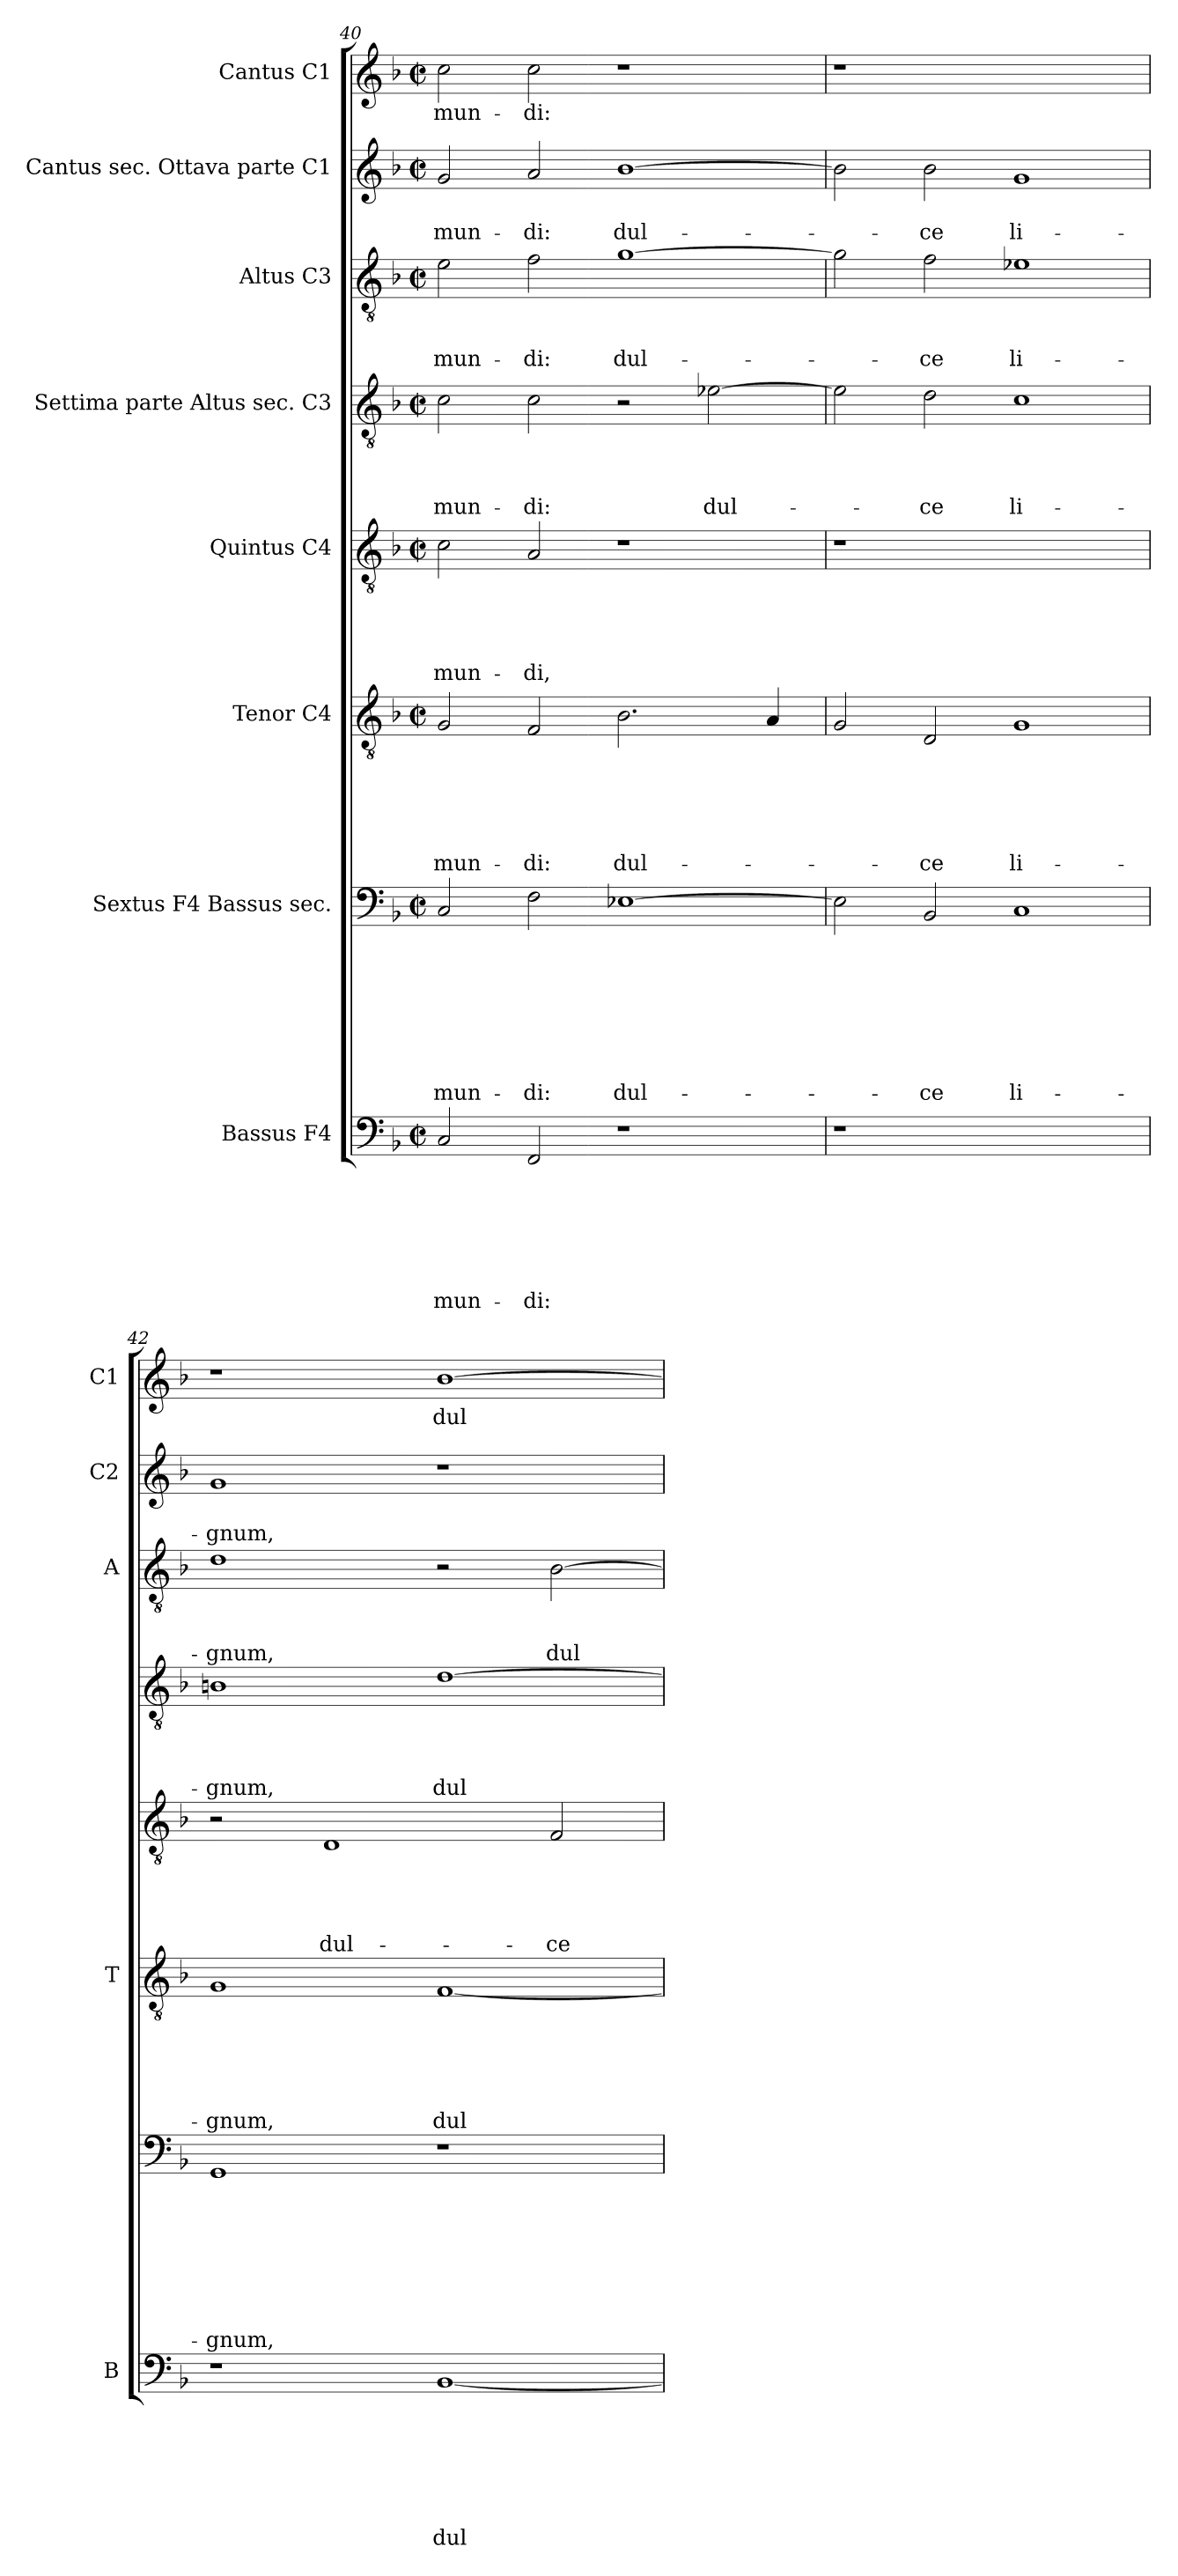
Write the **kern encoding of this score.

**kern	**text	**text	**text	**text	**text	**text	**text	**kern	**text	**text	**text	**text	**text	**text	**text	**text	**kern	**text	**text	**text	**text	**text	**text	**kern	**text	**text	**text	**text	**text	**kern	**text	**text	**text	**text	**kern	**text	**text	**text	**kern	**text	**text	**kern	**text
*part8	*part8	*part8	*part8	*part8	*part8	*part8	*part8	*part7	*part7	*part7	*part7	*part7	*part7	*part7	*part7	*part7	*part6	*part6	*part6	*part6	*part6	*part6	*part6	*part5	*part5	*part5	*part5	*part5	*part5	*part4	*part4	*part4	*part4	*part4	*part3	*part3	*part3	*part3	*part2	*part2	*part2	*part1	*part1
*staff8	*staff8	*staff8	*staff8	*staff8	*staff8	*staff8	*staff8	*staff7	*staff7	*staff7	*staff7	*staff7	*staff7	*staff7	*staff7	*staff7	*staff6	*staff6	*staff6	*staff6	*staff6	*staff6	*staff6	*staff5	*staff5	*staff5	*staff5	*staff5	*staff5	*staff4	*staff4	*staff4	*staff4	*staff4	*staff3	*staff3	*staff3	*staff3	*staff2	*staff2	*staff2	*staff1	*staff1
*I"Bassus F4	*	*	*	*	*	*	*	*I"Sextus F4 Bassus sec.	*	*	*	*	*	*	*	*	*I"Tenor C4	*	*	*	*	*	*	*I"Quintus C4	*	*	*	*	*	*I"Settima parte Altus sec. C3	*	*	*	*	*I"Altus C3	*	*	*	*I"Cantus sec. Ottava parte C1	*	*	*I"Cantus C1	*
*I'B	*	*	*	*	*	*	*	*	*	*	*	*	*	*	*	*	*I'T	*	*	*	*	*	*	*	*	*	*	*	*	*	*	*	*	*	*I'A	*	*	*	*I'C2	*	*	*I'C1	*
!!LO:LB:g=z
*clefF4	*	*	*	*	*	*	*	*clefF4	*	*	*	*	*	*	*	*	*clefGv2	*	*	*	*	*	*	*clefGv2	*	*	*	*	*	*clefGv2	*	*	*	*	*clefGv2	*	*	*	*clefG2	*	*	*clefG2	*
*k[b-]	*	*	*	*	*	*	*	*k[b-]	*	*	*	*	*	*	*	*	*k[b-]	*	*	*	*	*	*	*k[b-]	*	*	*	*	*	*k[b-]	*	*	*	*	*k[b-]	*	*	*	*k[b-]	*	*	*k[b-]	*
*F:	*	*	*	*	*	*	*	*F:	*	*	*	*	*	*	*	*	*F:	*	*	*	*	*	*	*F:	*	*	*	*	*	*F:	*	*	*	*	*F:	*	*	*	*F:	*	*	*F:	*
*M2/2	*	*	*	*	*	*	*	*M2/2	*	*	*	*	*	*	*	*	*M2/2	*	*	*	*	*	*	*M2/2	*	*	*	*	*	*M2/2	*	*	*	*	*M2/2	*	*	*	*M2/2	*	*	*M2/2	*
*met(c|)	*	*	*	*	*	*	*	*met(c|)	*	*	*	*	*	*	*	*	*met(c|)	*	*	*	*	*	*	*met(c|)	*	*	*	*	*	*met(c|)	*	*	*	*	*met(c|)	*	*	*	*met(c|)	*	*	*met(c|)	*
=40	=40	=40	=40	=40	=40	=40	=40	=40	=40	=40	=40	=40	=40	=40	=40	=40	=40	=40	=40	=40	=40	=40	=40	=40	=40	=40	=40	=40	=40	=40	=40	=40	=40	=40	=40	=40	=40	=40	=40	=40	=40	=40	=40
!	!	!	!	!	!	!	!LO:LY:b	!	!	!	!	!	!	!	!	!LO:LY:b	!	!	!	!	!	!	!LO:LY:b	!	!	!	!	!	!LO:LY:b	!	!	!	!	!LO:LY:b	!	!	!	!LO:LY:b	!	!	!LO:LY:b	!	!LO:LY:b
2C/	.	.	.	.	.	.	mun-	2C/	.	.	.	.	.	.	.	mun-	2G/	.	.	.	.	.	mun-	2c\	.	.	.	.	mun-	2c\	.	.	.	mun-	2e\	.	.	mun-	2g/	.	mun-	2cc\	mun-
!	!	!	!	!	!	!	!LO:LY:b	!	!	!	!	!	!	!	!	!LO:LY:b	!	!	!	!	!	!	!LO:LY:b	!	!	!	!	!	!LO:LY:b	!	!	!	!	!LO:LY:b	!	!	!	!LO:LY:b	!	!	!LO:LY:b	!	!LO:LY:b
2FF/	.	.	.	.	.	.	-di:	2F\	.	.	.	.	.	.	.	-di:	2F/	.	.	.	.	.	-di:	2A/	.	.	.	.	-di,	2c\	.	.	.	-di:	2f\	.	.	-di:	2a/	.	-di:	2cc\	-di:
!	!	!	!	!	!	!	!	!	!	!	!	!	!	!	!	!LO:LY:b	!	!	!	!	!	!	!LO:LY:b	!	!	!	!	!	!	!	!	!	!	!	!	!	!	!LO:LY:b	!	!	!LO:LY:b	!	!
1r	.	.	.	.	.	.	.	[1E-X	.	.	.	.	.	.	.	dul-	2.B-\	.	.	.	.	.	dul-	1r	.	.	.	.	.	2r	.	.	.	.	[1g	.	.	dul-	[1b-	.	dul-	1r	.
!	!	!	!	!	!	!	!	!	!	!	!	!	!	!	!	!	!	!	!	!	!	!	!	!	!	!	!	!	!	!	!	!	!	!LO:LY:b	!	!	!	!	!	!	!	!	!
.	.	.	.	.	.	.	.	.	.	.	.	.	.	.	.	.	.	.	.	.	.	.	.	.	.	.	.	.	.	[2e-X\	.	.	.	dul-	.	.	.	.	.	.	.	.	.
.	.	.	.	.	.	.	.	.	.	.	.	.	.	.	.	.	4A/	.	.	.	.	.	.	.	.	.	.	.	.	.	.	.	.	.	.	.	.	.	.	.	.	.	.
=41	=41	=41	=41	=41	=41	=41	=41	=41	=41	=41	=41	=41	=41	=41	=41	=41	=41	=41	=41	=41	=41	=41	=41	=41	=41	=41	=41	=41	=41	=41	=41	=41	=41	=41	=41	=41	=41	=41	=41	=41	=41	=41	=41
1r	.	.	.	.	.	.	.	2E-\]	.	.	.	.	.	.	.	.	2G/	.	.	.	.	.	.	1r	.	.	.	.	.	2e-\]	.	.	.	.	2g\]	.	.	.	2b-\]	.	.	1r	.
!	!	!	!	!	!	!	!	!	!	!	!	!	!	!	!	!LO:LY:b	!	!	!	!	!	!	!LO:LY:b	!	!	!	!	!	!	!	!	!	!	!LO:LY:b	!	!	!	!LO:LY:b	!	!	!LO:LY:b	!	!
.	.	.	.	.	.	.	.	2BB-/	.	.	.	.	.	.	.	-ce	2D/	.	.	.	.	.	-ce	.	.	.	.	.	.	2d\	.	.	.	-ce	2f\	.	.	-ce	2b-\	.	-ce	.	.
!	!	!	!	!	!	!	!	!	!	!	!	!	!	!	!	!LO:LY:b	!	!	!	!	!	!	!LO:LY:b	!	!	!	!	!	!	!	!	!	!	!LO:LY:b	!	!	!	!LO:LY:b	!	!	!LO:LY:b	!	!
1ryy	.	.	.	.	.	.	.	1C	.	.	.	.	.	.	.	li-	1G	.	.	.	.	.	li-	1ryy	.	.	.	.	.	1c	.	.	.	li-	1e-X	.	.	li-	1g	.	li-	1ryy	.
=42	=42	=42	=42	=42	=42	=42	=42	=42	=42	=42	=42	=42	=42	=42	=42	=42	=42	=42	=42	=42	=42	=42	=42	=42	=42	=42	=42	=42	=42	=42	=42	=42	=42	=42	=42	=42	=42	=42	=42	=42	=42	=42	=42
!	!	!	!	!	!	!	!	!	!	!	!	!	!	!	!	!LO:LY:b	!	!	!	!	!	!	!LO:LY:b	!	!	!	!	!	!	!	!	!	!	!LO:LY:b	!	!	!	!LO:LY:b	!	!	!LO:LY:b	!	!
1r	.	.	.	.	.	.	.	1GG	.	.	.	.	.	.	.	-gnum,	1G	.	.	.	.	.	-gnum,	2r	.	.	.	.	.	1Bn	.	.	.	-gnum,	1d	.	.	-gnum,	1g	.	-gnum,	1r	.
!	!	!	!	!	!	!	!	!	!	!	!	!	!	!	!	!	!	!	!	!	!	!	!	!	!	!	!	!	!LO:LY:b	!	!	!	!	!	!	!	!	!	!	!	!	!	!
.	.	.	.	.	.	.	.	.	.	.	.	.	.	.	.	.	.	.	.	.	.	.	.	1D	.	.	.	.	dul-	.	.	.	.	.	.	.	.	.	.	.	.	.	.
!	!	!	!	!	!	!	!LO:LY:b	!	!	!	!	!	!	!	!	!	!	!	!	!	!	!	!LO:LY:b	!	!	!	!	!	!	!	!	!	!	!LO:LY:b	!	!	!	!	!	!	!	!	!LO:LY:b
[1BB-	.	.	.	.	.	.	dul-	1r	.	.	.	.	.	.	.	.	[1F	.	.	.	.	.	dul-	.	.	.	.	.	.	[1d	.	.	.	dul-	2r	.	.	.	1r	.	.	[1b-	dul-
!	!	!	!	!	!	!	!	!	!	!	!	!	!	!	!	!	!	!	!	!	!	!	!	!	!	!	!	!	!LO:LY:b	!	!	!	!	!	!	!	!	!LO:LY:b	!	!	!	!	!
.	.	.	.	.	.	.	.	.	.	.	.	.	.	.	.	.	.	.	.	.	.	.	.	2F/	.	.	.	.	-ce	.	.	.	.	.	[2B-\	.	.	dul-	.	.	.	.	.
=	=	=	=	=	=	=	=	=	=	=	=	=	=	=	=	=	=	=	=	=	=	=	=	=	=	=	=	=	=	=	=	=	=	=	=	=	=	=	=	=	=	=	=
*-	*-	*-	*-	*-	*-	*-	*-	*-	*-	*-	*-	*-	*-	*-	*-	*-	*-	*-	*-	*-	*-	*-	*-	*-	*-	*-	*-	*-	*-	*-	*-	*-	*-	*-	*-	*-	*-	*-	*-	*-	*-	*-	*-
